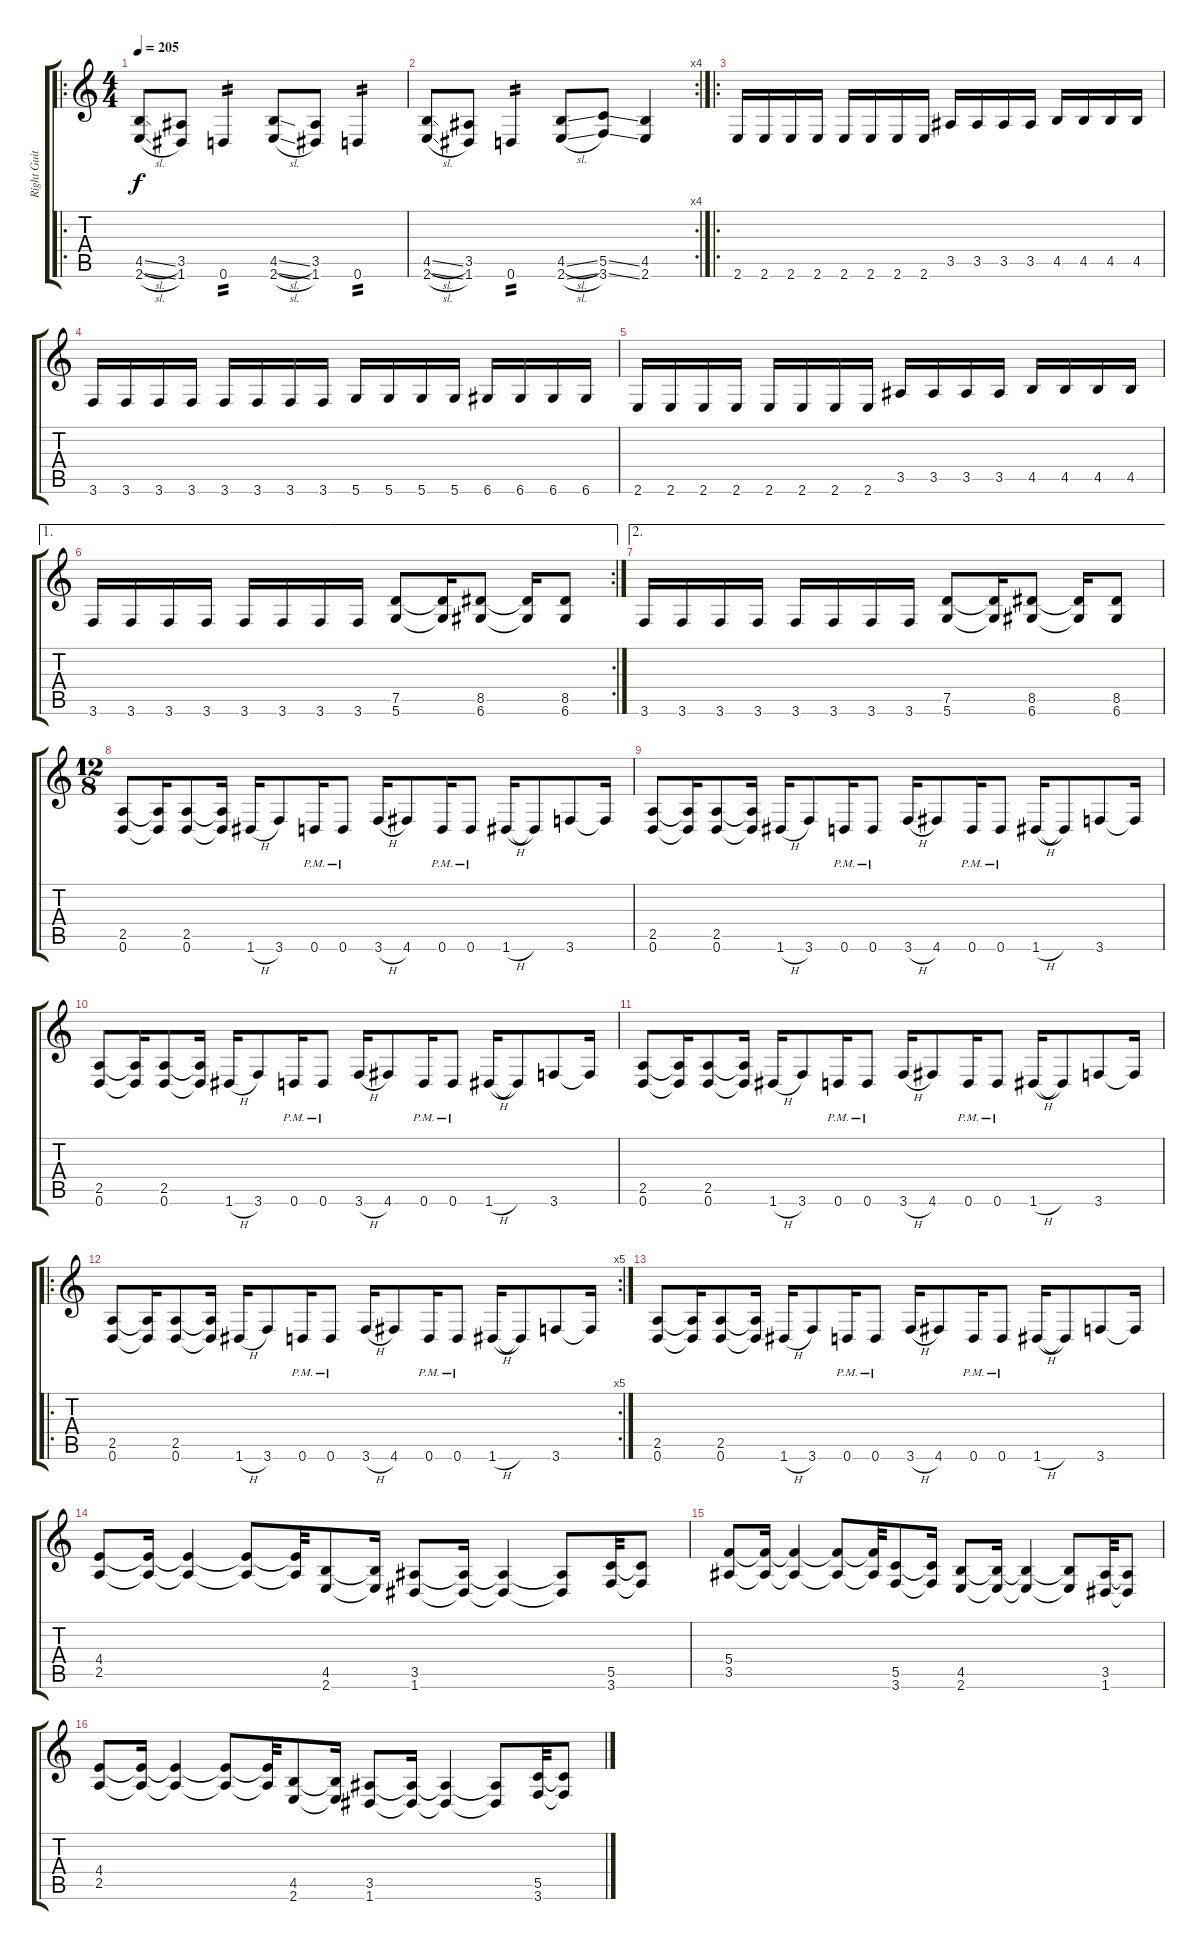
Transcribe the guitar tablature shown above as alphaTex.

\track ("Right Guitar" "Right Guit") {instrument overdrivenguitar}
\staff {score tabs}
\tuning (D4 A3 F3 C3 G2 D2) {hide}
\ro
\ts (4 4)
\tempo 205
\clef g2
\ks c
(4.5{sl} 2.6{sl}).8{dy f} (3.5 1.6).8 0.6.4{tp 2} (4.5{sl} 2.6{sl}).8 (3.5 1.6).8 0.6.4{tp 2} |
\rc 4
(4.5{sl} 2.6{sl}).8 (3.5 1.6).8 0.6.4{tp 2} (4.5{sl} 2.6{sl}).8 (5.5{ss} 3.6{ss}).8 (4.5 2.6).4 |
\ro
2.6.16 2.6.16 2.6.16 2.6.16 2.6.16 2.6.16 2.6.16 2.6.16 3.5.16 3.5.16 3.5.16 3.5.16 4.5.16 4.5.16 4.5.16 4.5.16 |
3.6.16 3.6.16 3.6.16 3.6.16 3.6.16 3.6.16 3.6.16 3.6.16 5.6.16 5.6.16 5.6.16 5.6.16 6.6.16 6.6.16 6.6.16 6.6.16 |
2.6.16 2.6.16 2.6.16 2.6.16 2.6.16 2.6.16 2.6.16 2.6.16 3.5.16 3.5.16 3.5.16 3.5.16 4.5.16 4.5.16 4.5.16 4.5.16 |
\ae 1
\rc 2
3.6.16 3.6.16 3.6.16 3.6.16 3.6.16 3.6.16 3.6.16 3.6.16 (7.5 5.6).8 (7.5{t} 5.6{t}).16 (8.5 6.6).8 (8.5{t} 6.6{t}).16 (8.5 6.6).8 |
\ae 2
3.6.16 3.6.16 3.6.16 3.6.16 3.6.16 3.6.16 3.6.16 3.6.16 (7.5 5.6).8 (7.5{t} 5.6{t}).16 (8.5 6.6).8 (8.5{t} 6.6{t}).16 (8.5 6.6).8 |
\ts (12 8)
(2.5 0.6).8 (2.5{t} 0.6{t}).16 (2.5 0.6).8 (2.5{t} 0.6{t}).16 1.6{h}.16 3.6.8 0.6{pm}.16 0.6{pm}.8 3.6{h}.16 4.6.8 0.6{pm}.16 0.6{pm}.8 1.6{h}.16 1.6{t}.8 3.6.8 3.6{t}.16 |
(2.5 0.6).8 (2.5{t} 0.6{t}).16 (2.5 0.6).8 (2.5{t} 0.6{t}).16 1.6{h}.16 3.6.8 0.6{pm}.16 0.6{pm}.8 3.6{h}.16 4.6.8 0.6{pm}.16 0.6{pm}.8 1.6{h}.16 1.6{t}.8 3.6.8 3.6{t}.16 |
(2.5 0.6).8 (2.5{t} 0.6{t}).16 (2.5 0.6).8 (2.5{t} 0.6{t}).16 1.6{h}.16 3.6.8 0.6{pm}.16 0.6{pm}.8 3.6{h}.16 4.6.8 0.6{pm}.16 0.6{pm}.8 1.6{h}.16 1.6{t}.8 3.6.8 3.6{t}.16 |
(2.5 0.6).8 (2.5{t} 0.6{t}).16 (2.5 0.6).8 (2.5{t} 0.6{t}).16 1.6{h}.16 3.6.8 0.6{pm}.16 0.6{pm}.8 3.6{h}.16 4.6.8 0.6{pm}.16 0.6{pm}.8 1.6{h}.16 1.6{t}.8 3.6.8 3.6{t}.16 |
\ro
\rc 5
(2.5 0.6).8 (2.5{t} 0.6{t}).16 (2.5 0.6).8 (2.5{t} 0.6{t}).16 1.6{h}.16 3.6.8 0.6{pm}.16 0.6{pm}.8 3.6{h}.16 4.6.8 0.6{pm}.16 0.6{pm}.8 1.6{h}.16 1.6{t}.8 3.6.8 3.6{t}.16 |
(2.5 0.6).8 (2.5{t} 0.6{t}).16 (2.5 0.6).8 (2.5{t} 0.6{t}).16 1.6{h}.16 3.6.8 0.6{pm}.16 0.6{pm}.8 3.6{h}.16 4.6.8 0.6{pm}.16 0.6{pm}.8 1.6{h}.16 1.6{t}.8 3.6.8 3.6{t}.16 |
(4.4 2.5).8 (4.4{t} 2.5{t}).16 (4.4{t} 2.5{t}).4 (4.4{t} 2.5{t}).8 (4.4{t} 2.5{t}).32 (4.5 2.6).8 (4.5{t} 2.6{t}).16 (3.5 1.6).8 (3.5{t} 1.6{t}).16 (3.5{t} 1.6{t}).4 (3.5{t} 1.6{t}).8 (5.5 3.6).32 (5.5{t} 3.6{t}).8 |
(5.4 3.5).8 (5.4{t} 3.5{t}).16 (5.4{t} 3.5{t}).4 (5.4{t} 3.5{t}).8 (5.4{t} 3.5{t}).32 (5.5 3.6).8 (5.5{t} 3.6{t}).16 (4.5 2.6).8 (4.5{t} 2.6{t}).16 (4.5{t} 2.6{t}).4 (4.5{t} 2.6{t}).8 (3.5 1.6).32 (3.5{t} 1.6{t}).8 |
(4.4 2.5).8 (4.4{t} 2.5{t}).16 (4.4{t} 2.5{t}).4 (4.4{t} 2.5{t}).8 (4.4{t} 2.5{t}).32 (4.5 2.6).8 (4.5{t} 2.6{t}).16 (3.5 1.6).8 (3.5{t} 1.6{t}).16 (3.5{t} 1.6{t}).4 (3.5{t} 1.6{t}).8 (5.5 3.6).32 (5.5{t} 3.6{t}).8
